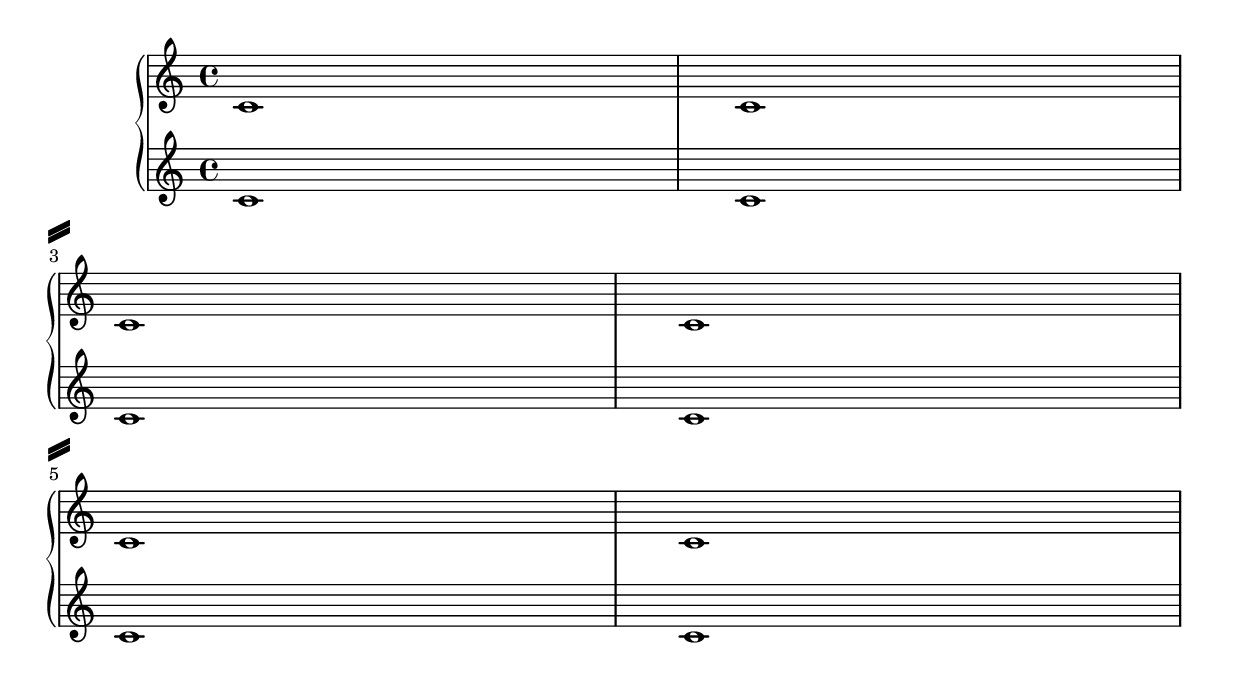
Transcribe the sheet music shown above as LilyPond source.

%% DO NOT EDIT this file manually; it is automatically
%% generated from LSR http://lsr.dsi.unimi.it
%% Make any changes in LSR itself, or in Documentation/snippets/new/ ,
%% and then run scripts/auxiliar/makelsr.py
%%
%% This file is in the public domain.
\version "2.14.2"

\header {
  lsrtags = "tweaks-and-overrides, paper-and-layout, staff-notation"

%% Translation of GIT committish: b482c3e5b56c3841a88d957e0ca12964bd3e64fa
  texidoces = "
Se pueden insertar separadores sistema entre los sistemas de una
página.  Se puede usar cualquier elemento de marcado, pero
@code{\\slashSeparator} está disponible como una elección
predeterminada adecuada.

"
  doctitlees = "Fijar un separador entre los sistemas"



%% Translation of GIT committish: 28097cf54698db364afeb75658e4c8e0e0ccd716
  texidocfr = "
La séparation entre deux systèmes consécutifs peut être mise en
évidence par n'importe quel @emph{markup}.  LilyPond dispose à cet effet
d'une double oblique inversée : @code{\\slashSeparator}.

"
  doctitlefr = "Séparation visuelle entre les systèmes"

  texidoc = "
System separators can be inserted between systems.  Any markup can be
used, but @code{\\slashSeparator} has been provided as a sensible
default.

"
  doctitle = "Setting system separators"
} % begin verbatim


\paper {
  system-separator-markup = \slashSeparator
}

notes = \relative c' {
  c1 | c \break
  c1 | c \break
  c1 | c
}

\book {
  \score {
    \new GrandStaff <<
      \new Staff \notes
      \new Staff \notes
    >>
  }
}

